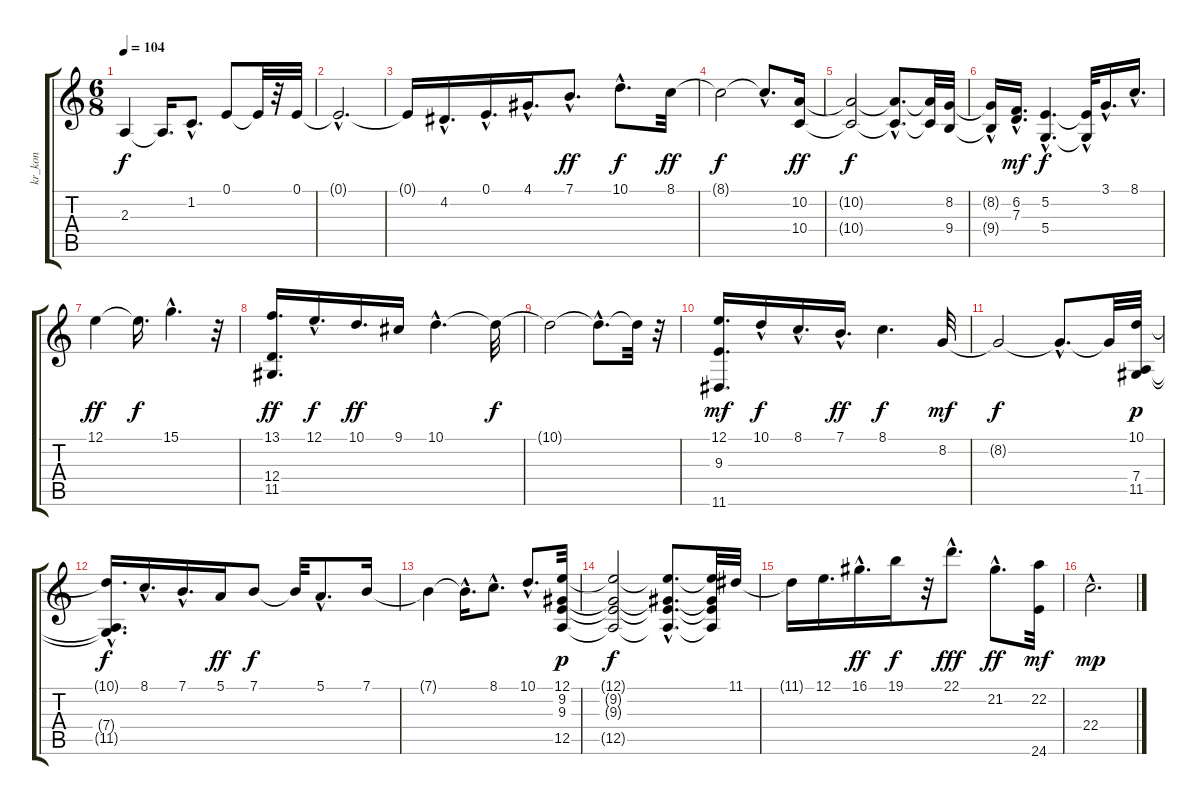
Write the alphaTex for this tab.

\track ("kr_kon" "kr_kon") {instrument stringensemble1}
\staff {score tabs}
\tuning (E4 B3 G3 D3 A2 E2) {hide}
\ts (6 8)
\tempo 104
\clef g2
\ks c
2.3{t}.4{dy f} 2.3{t}.16{d} 1.2{hac}.8{d} 0.1.8 0.1{t}.32 r.32 0.1.32 |
0.1{hac t}.2{d} |
0.1{t}.16 4.2{hac}.16{d} 0.1{hac}.16{d} 4.1{hac}.16{d} 7.1{hac}.8{d dy ff} 10.1{hac}.8{d dy f} 8.1.32{dy ff} |
8.1{t}.2{dy f} 8.1{hac t}.8{d} (10.2 10.4).16{dy ff} |
(10.2{t} 10.4{t}).2{dy f} (10.2{hac t} 10.4{hac t}).8{d} (10.2{t} 10.4{t}).32 (8.2 9.4).32 |
(8.2{hac t} 9.4{hac t}).16 (6.2{hac} 7.3).16{d dy mf} (5.2{hac} 5.4{hac}).4{d dy f} (5.2{hac t} 5.4{t}).32 3.1{hac}.16{d} 8.1{hac}.16{d} |
12.1.4{dy ff} 12.1{t}.16{d dy f} 15.1{hac}.4{d} r.32 |
(13.1 12.4 11.5).16{d dy ff} 12.1{hac}.16{d dy f} 10.1.16{d dy ff} 9.1.16 10.1{hac}.4{d} 10.1{t}.32{dy f} |
10.1{t}.2 10.1{hac t}.8{d} 10.1{t}.32 r.32 |
(12.1 9.3 11.6).16{d dy mf} 10.1{hac}.16{dy f} 8.1{hac}.16{d} 7.1{hac}.16{d dy ff} 8.1.4{d dy f} 8.2.32{dy mf} |
8.2{t}.2{dy f} 8.2{hac t}.8{d} 8.2{t}.32 (10.1 7.4 11.5).32{dy p} |
(10.1{hac t} 7.4{hac t} 11.5{t}).16{d dy f} 8.1{hac}.16{d} 7.1{hac}.16{d} 5.1.16{dy ff} 7.1.8{dy f} 7.1{t}.32 5.1{hac}.8{d} 7.1.16 |
7.1{t}.4 7.1{hac t}.16{d} 8.1{hac}.8{d} 10.1{hac}.8{d} (12.1 9.2 9.3 12.5).32{dy p} |
(12.1{t} 9.2{t} 9.3{t} 12.5{t}).2{dy f} (12.1{hac t} 9.2{hac t} 9.3{hac t} 12.5{hac t}).8{d} (12.1{t} 9.2{t} 9.3{t} 12.5{t}).32 11.1.32 |
11.1{t}.16 12.1.16{d} 16.1{hac}.16{d dy ff} 19.1.16{dy f} r.32 22.1{hac}.8{d dy fff} 21.2{hac}.8{d dy ff} (22.2 24.6).32{dy mf} |
22.4{hac}.2{d dy mp}
